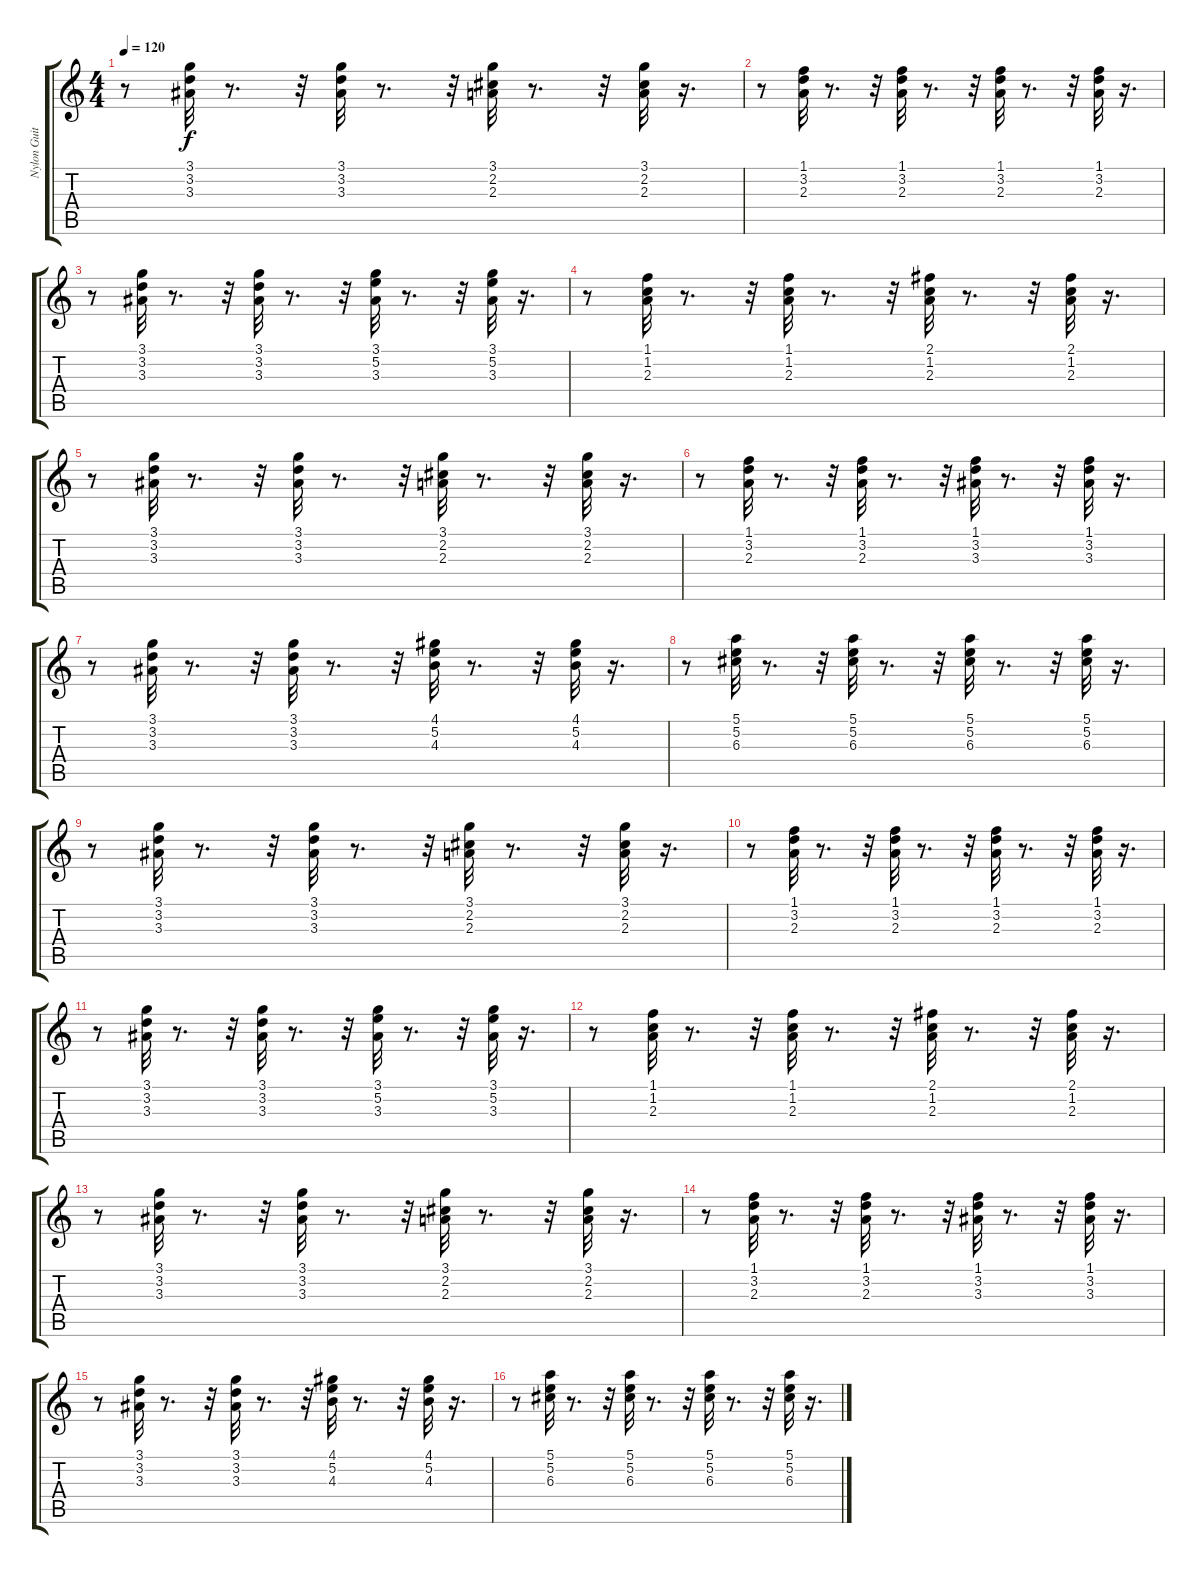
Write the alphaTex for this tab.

\track ("Nylon Guitar" "Nylon Guit") {instrument acousticguitarnylon}
\staff {score tabs}
\tuning (E4 B3 G3 D3 A2 E2) {hide}
\ts (4 4)
\tempo 120
\clef g2
\ks c
r.8{dy f} (3.1 3.2 3.3).32 r.8{d} r.32 (3.1 3.2 3.3).32 r.8{d} r.32 (3.1 2.2 2.3).32 r.8{d} r.32 (3.1 2.2 2.3).32 r.16{d} |
r.8 (1.1 3.2 2.3).32 r.8{d} r.32 (1.1 3.2 2.3).32 r.8{d} r.32 (1.1 3.2 2.3).32 r.8{d} r.32 (1.1 3.2 2.3).32 r.16{d} |
r.8 (3.1 3.2 3.3).32 r.8{d} r.32 (3.1 3.2 3.3).32 r.8{d} r.32 (3.1 5.2 3.3).32 r.8{d} r.32 (3.1 5.2 3.3).32 r.16{d} |
r.8 (1.1 1.2 2.3).32 r.8{d} r.32 (1.1 1.2 2.3).32 r.8{d} r.32 (2.1 1.2 2.3).32 r.8{d} r.32 (2.1 1.2 2.3).32 r.16{d} |
r.8 (3.1 3.2 3.3).32 r.8{d} r.32 (3.1 3.2 3.3).32 r.8{d} r.32 (3.1 2.2 2.3).32 r.8{d} r.32 (3.1 2.2 2.3).32 r.16{d} |
r.8 (1.1 3.2 2.3).32 r.8{d} r.32 (1.1 3.2 2.3).32 r.8{d} r.32 (1.1 3.2 3.3).32 r.8{d} r.32 (1.1 3.2 3.3).32 r.16{d} |
r.8 (3.1 3.2 3.3).32 r.8{d} r.32 (3.1 3.2 3.3).32 r.8{d} r.32 (4.1 5.2 4.3).32 r.8{d} r.32 (4.1 5.2 4.3).32 r.16{d} |
r.8 (5.1 5.2 6.3).32 r.8{d} r.32 (5.1 5.2 6.3).32 r.8{d} r.32 (5.1 5.2 6.3).32 r.8{d} r.32 (5.1 5.2 6.3).32 r.16{d} |
r.8 (3.1 3.2 3.3).32 r.8{d} r.32 (3.1 3.2 3.3).32 r.8{d} r.32 (3.1 2.2 2.3).32 r.8{d} r.32 (3.1 2.2 2.3).32 r.16{d} |
r.8 (1.1 3.2 2.3).32 r.8{d} r.32 (1.1 3.2 2.3).32 r.8{d} r.32 (1.1 3.2 2.3).32 r.8{d} r.32 (1.1 3.2 2.3).32 r.16{d} |
r.8 (3.1 3.2 3.3).32 r.8{d} r.32 (3.1 3.2 3.3).32 r.8{d} r.32 (3.1 5.2 3.3).32 r.8{d} r.32 (3.1 5.2 3.3).32 r.16{d} |
r.8 (1.1 1.2 2.3).32 r.8{d} r.32 (1.1 1.2 2.3).32 r.8{d} r.32 (2.1 1.2 2.3).32 r.8{d} r.32 (2.1 1.2 2.3).32 r.16{d} |
r.8 (3.1 3.2 3.3).32 r.8{d} r.32 (3.1 3.2 3.3).32 r.8{d} r.32 (3.1 2.2 2.3).32 r.8{d} r.32 (3.1 2.2 2.3).32 r.16{d} |
r.8 (1.1 3.2 2.3).32 r.8{d} r.32 (1.1 3.2 2.3).32 r.8{d} r.32 (1.1 3.2 3.3).32 r.8{d} r.32 (1.1 3.2 3.3).32 r.16{d} |
r.8 (3.1 3.2 3.3).32 r.8{d} r.32 (3.1 3.2 3.3).32 r.8{d} r.32 (4.1 5.2 4.3).32 r.8{d} r.32 (4.1 5.2 4.3).32 r.16{d} |
r.8 (5.1 5.2 6.3).32 r.8{d} r.32 (5.1 5.2 6.3).32 r.8{d} r.32 (5.1 5.2 6.3).32 r.8{d} r.32 (5.1 5.2 6.3).32 r.16{d}
